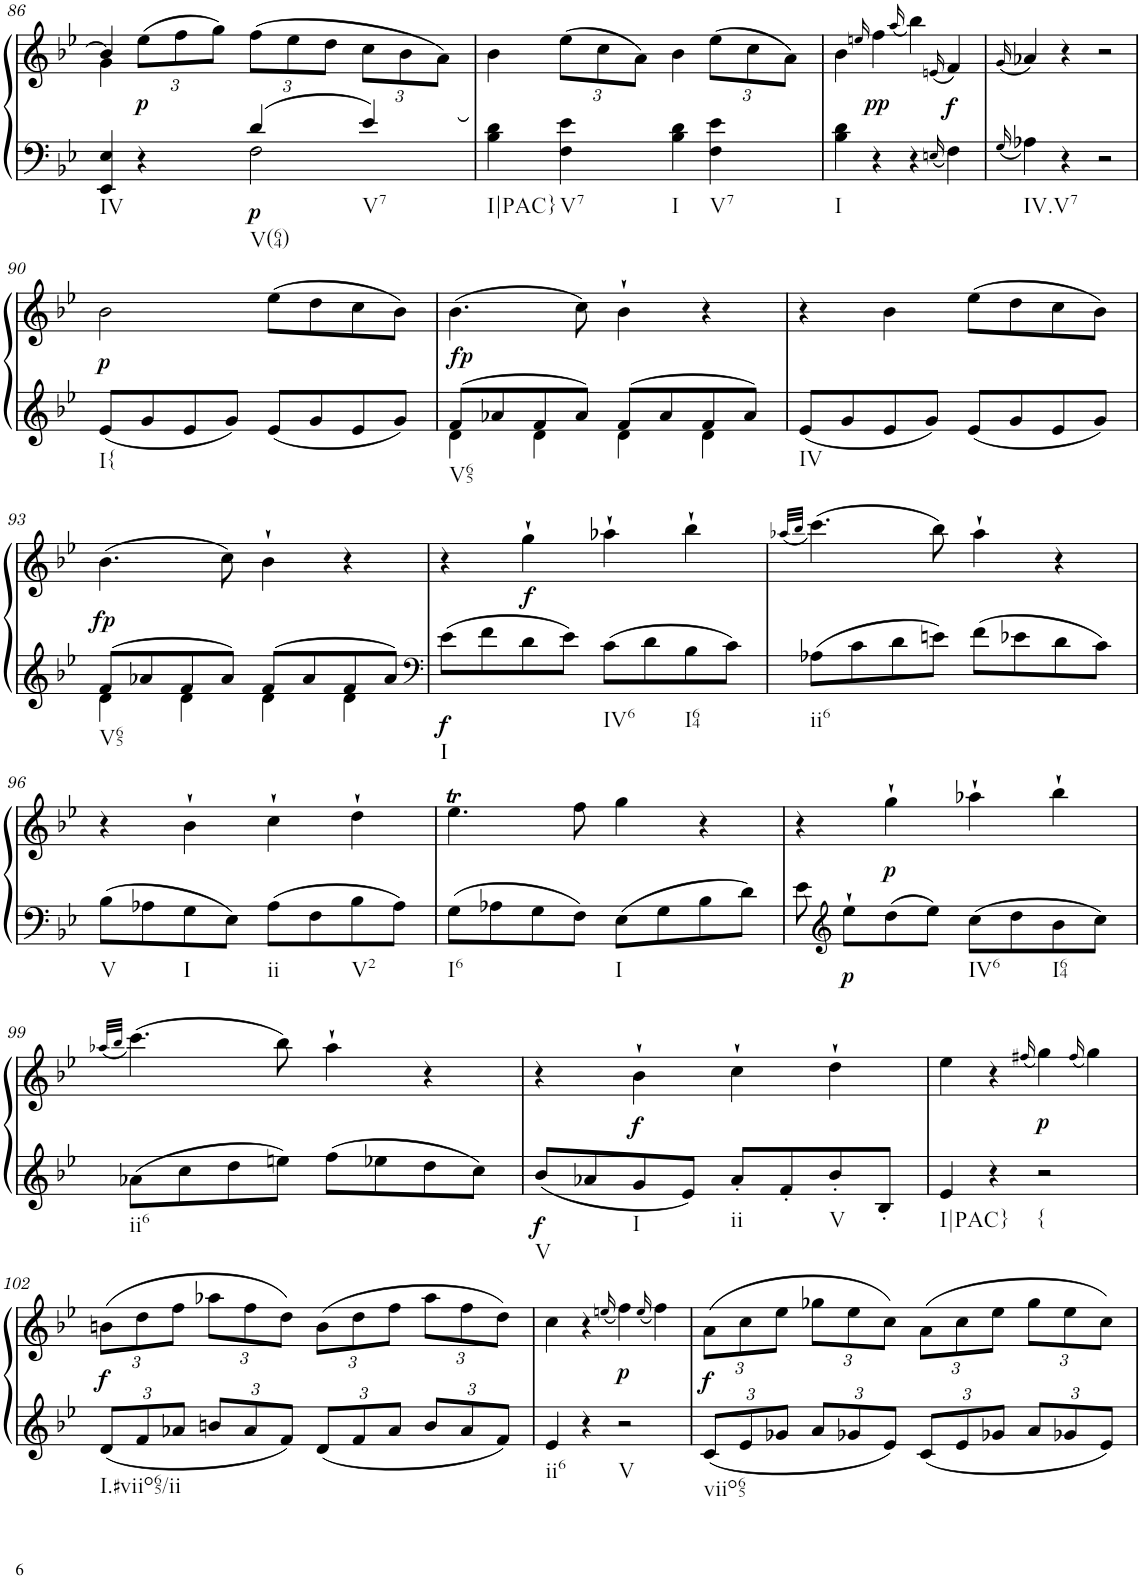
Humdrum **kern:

**kern	**kern	**dynam
*part1	*part1	*part1
*staff2	*staff1	*staff1/2
*I"Klavier linke Hand	*	*
!!LO:PB:g=z
*clefF4	*clefG2	*
*k[b-e-]	*k[b-e-]	*
*M2/2	*M2/2	*
*met(c|)	*met(c|)	*
=86	=86	=86
*^	*^	*
!LO:TX:b:t=IV	!	!	!	!
4EE-/ 4E-/	4ryy	4b-/]	4g\	.
*	*	*Xbrackettup	*	*
!	!	!	!	!LO:DY:b
4r	4ryy	(>12ee-\L	2.ryy	p
.	.	12ff\	.	.
.	.	12gg\J)	.	.
!LO:TX:b:t=V(64)	!	!	!	!
!	!	!	!	!LO:DY:b=2
4d/	2F\	(>12ff\L	.	p
.	.	12ee-\	.	.
.	.	12dd\J	.	.
!LO:TX:b:t=V7	!	!	!	!
4e-/	.	12cc\L	.	.
.	.	12b-\	.	.
.	.	12a\J)	.	.
*v	*v	*	*	*
*	*v	*v	*
=87	=87	=87
!LO:TX:b:t=I|PAC}	!	!
4B-\ 4d\	4b-\	.
!LO:TX:b:t=V7	!	!
4F\ 4e-\	(12ee-\L	.
.	12cc\	.
.	12a\J)	.
!LO:TX:b:t=I	!	!
4B-\ 4d\	4b-\	.
!LO:TX:b:t=V7	!	!
4F\ 4e-\	(12ee-\L	.
.	12cc\	.
.	12a\J)	.
=88	=88	=88
!LO:TX:b:t=I	!	!
4B-\ 4d\	4b-\	.
.	(16qeen/	.
!	!	!LO:DY:b
4r	4ff\)	pp
.	(16qaa/	.
4r	4bb-\)	.
16qEn/	(16qen/	.
!	!	!LO:DY:b
4F\	4f/)	f
=89	=89	=89
16qG/	(16qg/	.
!LO:TX:b:t=IV.V7	!	!
4A-X\	4a-X/)	.
4r	4r	.
2r	2r	.
!!LO:LB:g=z
=90	=90	=90
!LO:TX:b:t=I{	!	!
!	!	!LO:DY:b
8e-/L	2b-\	p
8g/	.	.
8e-/	.	.
8g/J	.	.
8e-/L	(8ee-\L	.
8g/	8dd\	.
8e-/	8cc\	.
8g/J	8b-\J)	.
=91	=91	=91
*^	*	*
!LO:TX:b:t=V65	!	!	!
!	!	!	!LO:DY:b
8f/L	4d\	(4.b-\	fp
8a-X/	.	.	.
8f/	4d\	.	.
8a-/J	.	8cc\)	.
8f/L	4d\	4b-`\	.
8a-/	.	.	.
8f/	4d\	4r	.
8a-/J	.	.	.
*v	*v	*	*
=92	=92	=92
!LO:TX:b:t=IV	!	!
8e-/L	4r	.
8g/	.	.
8e-/	4b-\	.
8g/J	.	.
8e-/L	(8ee-\L	.
8g/	8dd\	.
8e-/	8cc\	.
8g/J	8b-\J)	.
!!LO:LB:g=z
=93	=93	=93
*^	*	*
!LO:TX:b:t=V65	!	!	!
!	!	!	!LO:DY:b
8f/L	4d\	(4.b-\	fp
8a-X/	.	.	.
8f/	4d\	.	.
8a-/J	.	8cc\)	.
8f/L	4d\	4b-`\	.
8a-/	.	.	.
8f/	4d\	4r	.
8a-/J	.	.	.
*v	*v	*	*
=94	=94	=94
*clefF4	*	*
!LO:TX:b:t=I	!	!
!	!	!LO:DY:b=2
8e-\L	4r	f
8f\	.	.
!	!	!LO:DY:b
8d\	4gg`\	f
8e-\J	.	.
!LO:TX:b:t=IV6	!	!
8c\L	4aa-X`\	.
8d\	.	.
!LO:TX:b:t=I64	!	!
8B-\	4bb-`\	.
8c\J	.	.
=95	=95	=95
.	(32qaa-X/LLL	.
.	32qbb-/JJJ	.
!LO:TX:b:t=ii6	!	!
8A-X\L	(4.ccc\)	.
8c\	.	.
8d\	.	.
8en\J	8bb-\)	.
8f\L	4aa-`\	.
8e-X\	.	.
8d\	4r	.
8c\J	.	.
!!LO:LB:g=z
=96	=96	=96
!LO:TX:b:t=V	!	!
8B-\L	4r	.
8A-X\	.	.
!LO:TX:b:t=I	!	!
8G\	4b-`\	.
8E-\J	.	.
!LO:TX:b:t=ii	!	!
8A-\L	4cc`\	.
8F\	.	.
!LO:TX:b:t=V2	!	!
8B-\	4dd`\	.
8A-\J	.	.
=97	=97	=97
!LO:TX:b:t=I6	!	!
8G\L	4.ee-T\	.
8A-X\	.	.
8G\	.	.
8F\J	8ff\	.
!LO:TX:b:t=I	!	!
8E-\L	4gg\	.
8G\	.	.
8B-\	4r	.
8d\J	.	.
=98	=98	=98
8e-\	4r	.
*clefG2	*	*
!	!	!LO:DY:b=2
8ee-`\L	.	p
!	!	!LO:DY:b
8dd\	4gg`\	p
8ee-\J	.	.
!LO:TX:b:t=IV6	!	!
8cc\L	4aa-X`\	.
8dd\	.	.
!LO:TX:b:t=I64	!	!
8b-\	4bb-`\	.
8cc\J	.	.
!!LO:LB:g=z
=99	=99	=99
.	(32qaa-X/LLL	.
.	32qbb-/JJJ	.
!LO:TX:b:t=ii6	!	!
8a-X\L	(4.ccc\)	.
8cc\	.	.
8dd\	.	.
8een\J	8bb-\)	.
8ff\L	4aa-`\	.
8ee-X\	.	.
8dd\	4r	.
8cc\J	.	.
=100	=100	=100
!LO:TX:b:t=V	!	!
!	!	!LO:DY:b=2
8b-/L	4r	f
8a-X/	.	.
!LO:TX:b:t=I	!	!
!	!	!LO:DY:b
8g/	4b-`\	f
8e-/J	.	.
!LO:TX:b:t=ii	!	!
8a-'/L	4cc`\	.
8f'/	.	.
!LO:TX:b:t=V	!	!
8b-'/	4dd`\	.
8B-'/J	.	.
=101	=101	=101
!LO:TX:b:t=I|PAC}	!	!
4e-/	4ee-\	.
4r	4r	.
.	(16qff#X/	.
!LO:TX:b:t={	!	!
!	!	!LO:DY:b
2r	4gg\)	p
.	(16qff#/	.
.	4gg\)	.
!!LO:LB:g=z
=102	=102	=102
*Xbrackettup	*	*
!LO:TX:b:t=I.#viio65/ii	!	!
!	!	!LO:DY:b
12d/L	(12bn\L	f
12f/	12dd\	.
12a-X/J	12ff\J	.
12bn/L	12aa-X\L	.
12a-/	12ff\	.
12f/J	12dd\J)	.
12d/L	(12b\L	.
12f/	12dd\	.
12a-/J	12ff\J	.
12b/L	12aa-\L	.
12a-/	12ff\	.
12f/J	12dd\J)	.
=103	=103	=103
!LO:TX:b:t=ii6	!	!
4e-/	4cc\	.
4r	4r	.
.	(16qeen/	.
!LO:TX:b:t=V	!	!
!	!	!LO:DY:b
2r	4ff\)	p
.	(16qee/	.
.	4ff\)	.
=104	=104	=104
!LO:TX:b:t=viio65	!	!
!	!	!LO:DY:b
12c/L	(12a\L	f
12e-/	12cc\	.
12g-X/J	12ee-\J	.
12a/L	12gg-X\L	.
12g-X/	12ee-\	.
12e-/J	12cc\J)	.
12c/L	(12a\L	.
12e-/	12cc\	.
12g-X/J	12ee-\J	.
12a/L	12gg-\L	.
12g-X/	12ee-\	.
12e-/J	12cc\J)	.
=	=	=
*-	*-	*-
